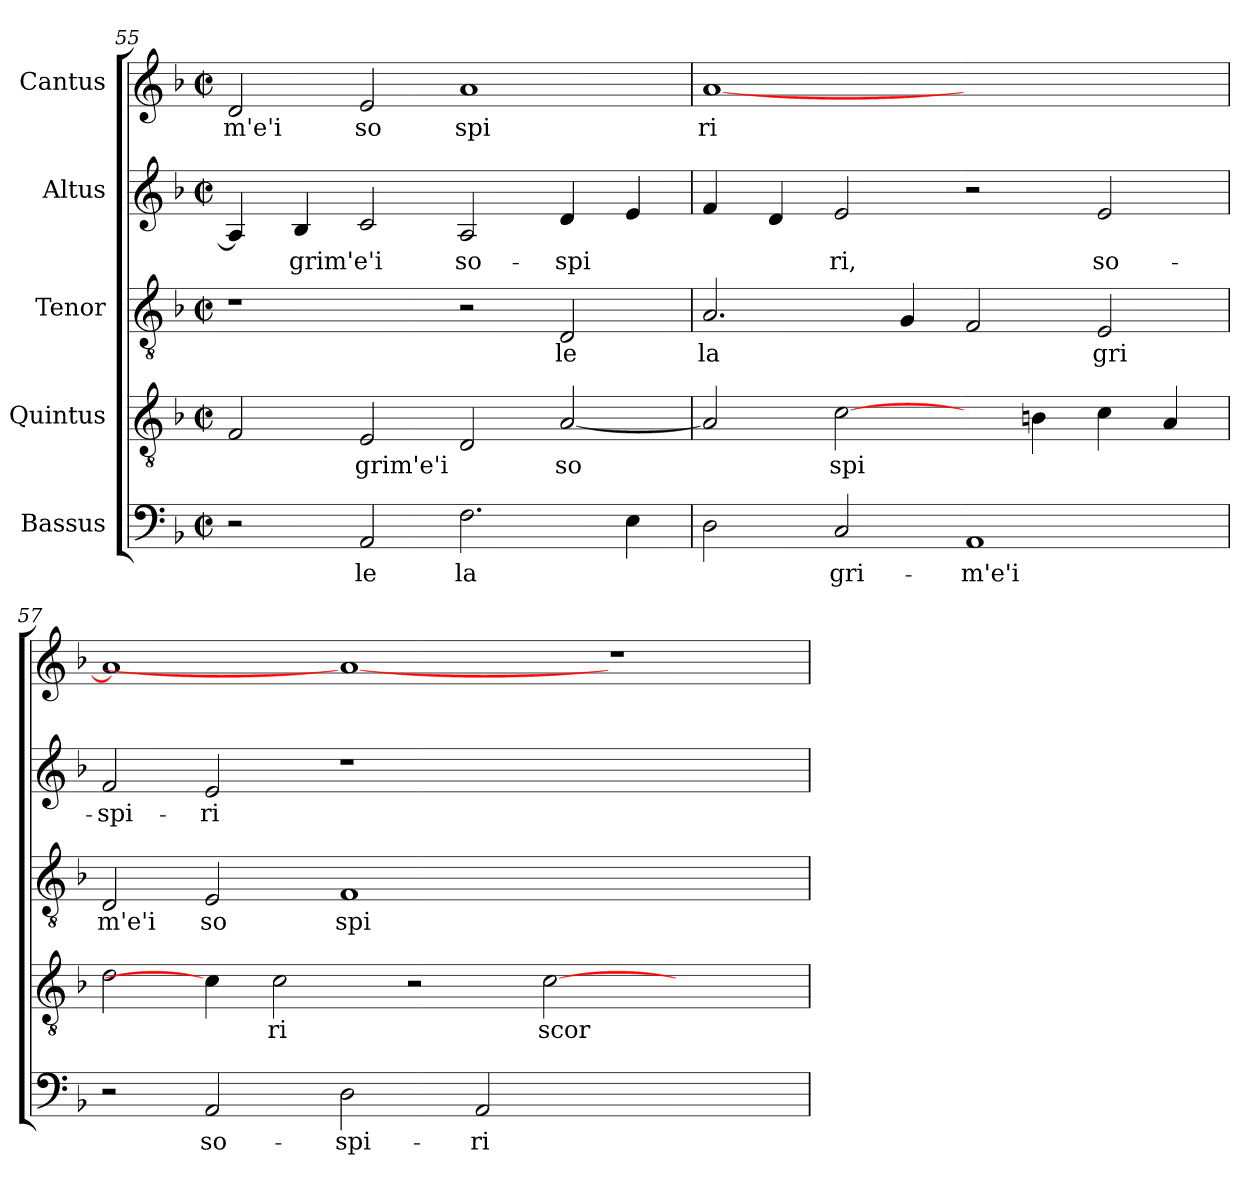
**kern	**text	**kern	**text	**kern	**text	**kern	**text	**kern	**text
*part5	*part5	*part4	*part4	*part3	*part3	*part2	*part2	*part1	*part1
*staff5	*staff5	*staff4	*staff4	*staff3	*staff3	*staff2	*staff2	*staff1	*staff1
*I"Bassus	*	*I"Quintus	*	*I"Tenor	*	*I"Altus	*	*I"Cantus	*
*clefF4	*	*clefGv2	*	*clefGv2	*	*clefG2	*	*clefG2	*
*k[b-]	*	*k[b-]	*	*k[b-]	*	*k[b-]	*	*k[b-]	*
*F:	*	*F:	*	*F:	*	*F:	*	*F:	*
*M2/2	*	*M2/2	*	*M2/2	*	*M2/2	*	*M2/2	*
*met(c|)	*	*met(c|)	*	*met(c|)	*	*met(c|)	*	*met(c|)	*
=55	=55	=55	=55	=55	=55	=55	=55	=55	=55
!	!	!	!LO:LY:b:cj	!	!	!	!LO:LY:b:cj	!	!LO:LY:b:cj
2r	.	2F/	--	1r	.	4A/]	--	2d/	m'e'i
!	!	!	!	!	!	!	!LO:LY:b:cj	!	!
.	.	.	.	.	.	4B-/	-grim'e'i	.	.
!	!LO:LY:b:cj	!	!LO:LY:b:cj	!	!	!	!LO:LY:b:cj	!	!LO:LY:b:cj
2AA/	le	2E/	-grim'e'i	.	.	2c/	.	2e/	so
!	!LO:LY:b:cj	!	!LO:LY:b:cj	!	!	!	!LO:LY:b:cj	!	!LO:LY:b:cj
2.F\	la-	2D/	.	2r	.	2A/	so-	1a	spi
!	!	!	!LO:LY:b:cj	!	!LO:LY:b:cj	!	!LO:LY:b:cj	!	!
.	.	[<2A/	so-	2D/	le	4d/	-spi-	.	.
!	!LO:LY:b:cj	!	!	!	!	!	!LO:LY:b:cj	!	!
4E\	--	.	.	.	.	4e/	--	.	.
=56	=56	=56	=56	=56	=56	=56	=56	=56	=56
!	!LO:LY:b:cj	!	!LO:LY:b:cj	!	!LO:LY:b:cj	!	!LO:LY:b:cj	!	!LO:LY:b:cj
2D\	--	2A/]	--	2.A/	la	4f/	--	[<1a	ri
!	!	!	!	!	!	!	!LO:LY:b:cj	!	!
.	.	.	.	.	.	4d/	--	.	.
!	!LO:LY:b:cj	!	!LO:LY:b:cj	!	!	!	!LO:LY:b:cj	!	!
2C/	-gri-	[2c\	-spi-	.	.	2e/	-ri,	.	.
!	!	!	!	!	!LO:LY:b:cj	!	!	!	!
.	.	.	.	4G/	.	.	.	.	.
!	!LO:LY:b:cj	!	!	!	!LO:LY:b:cj	!	!	!	!
1AA	-m'e'i	4ryy	.	2F/	.	2r	.	1ryy	.
!	!	!	!LO:LY:b:cj	!	!	!	!	!	!
.	.	4Bn\	--	.	.	.	.	.	.
!	!	!	!LO:LY:b:cj	!	!LO:LY:b:cj	!	!LO:LY:b:cj	!	!
.	.	4c\	--	2E/	gri	2e/	so-	.	.
!	!	!	!LO:LY:b:cj	!	!	!	!	!	!
.	.	4A/	--	.	.	.	.	.	.
=57	=57	=57	=57	=57	=57	=57	=57	=57	=57
!	!	!	!LO:LY:b:cj	!	!LO:LY:b:cj	!	!LO:LY:b:cj	!	!LO:LY:b:cj
2r	.	2d\	--	2D/	m'e'i	2f/	-spi-	1a]	.
!	!LO:LY:b:cj	!	!	!	!LO:LY:b:cj	!	!LO:LY:b:cj	!	!
2AA/	so-	4c\]	.	2E/	so	2e/	-ri	.	.
!	!	!	!LO:LY:b:cj	!	!	!	!	!	!
.	.	2c\	-ri	.	.	.	.	.	.
!	!LO:LY:b:cj	!	!	!	!LO:LY:b:cj	!	!	!	!
2D\	-spi-	.	.	1F	spi	1r	.	1a_	.
.	.	2r	.	.	.	.	.	.	.
!	!LO:LY:b:cj	!	!	!	!	!	!	!	!
2AA/	-ri	.	.	.	.	.	.	.	.
!	!	!	!LO:LY:b:cj	!	!	!	!	!	!
.	.	[>2c\	scor-	.	.	.	.	.	.
1ryy	.	.	.	1ryy	.	1ryy	.	1r	.
.	.	2.ryy	.	.	.	.	.	.	.
=	=	=	=	=	=	=	=	=	=
*-	*-	*-	*-	*-	*-	*-	*-	*-	*-
